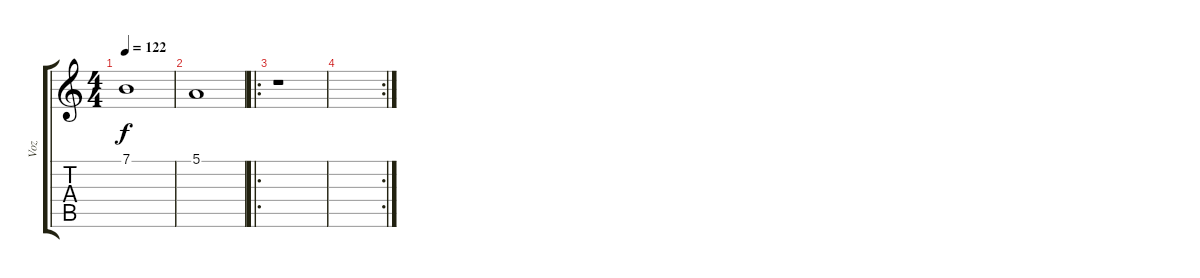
\track ("Voz" "Voz") {instrument choiraahs}
\staff {score tabs}
\tuning (E4 B3 G3 D3 A2 E2) {hide}
\ts (4 4)
\tempo 122
\clef g2
\ks c
7.1.1{dy f} |
5.1.1 |
\ro
r.1 |
\rc 2
